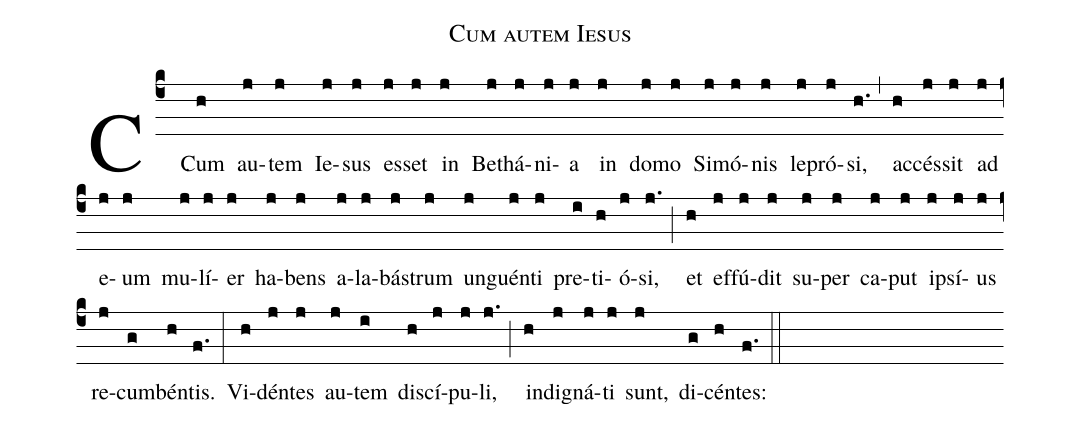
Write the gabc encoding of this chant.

name: Cum autem Iesus;
%%
(c4)

C.()
Cum(h) au(j)tem(j) Ie(j)sus(j) es(j)set(j) in(j) Be(j)thá(j)ni(j)a(j) in(j) do(j)mo(j) Si(j)mó(j)nis(j) le(j)pró(j)si,(h.) (,)
ac(h)cés(j)sit(j) ad(j) e(j)um(j) mu(j)lí(j)er(j) ha(j)bens(j) a(j)la(j)bás(j)trum(j) un(j)guén(j)ti(j) pre(i)ti(h)ó(j)si,(j.) (;)
et(h) ef(j)fú(j)dit(j) su(j)per(j) ca(j)put(j) ip(j)sí(j)us(j) re(j)cum(g)bén(h)tis.(f.) (:)
Vi(h)dén(j)tes(j) au(j)tem(i) di(h)scí(j)pu(j)li,(j.) (;)
in(h)di(j)gná(j)ti(j) sunt,(j) di(g)cén(h)tes:(f.) (::)
